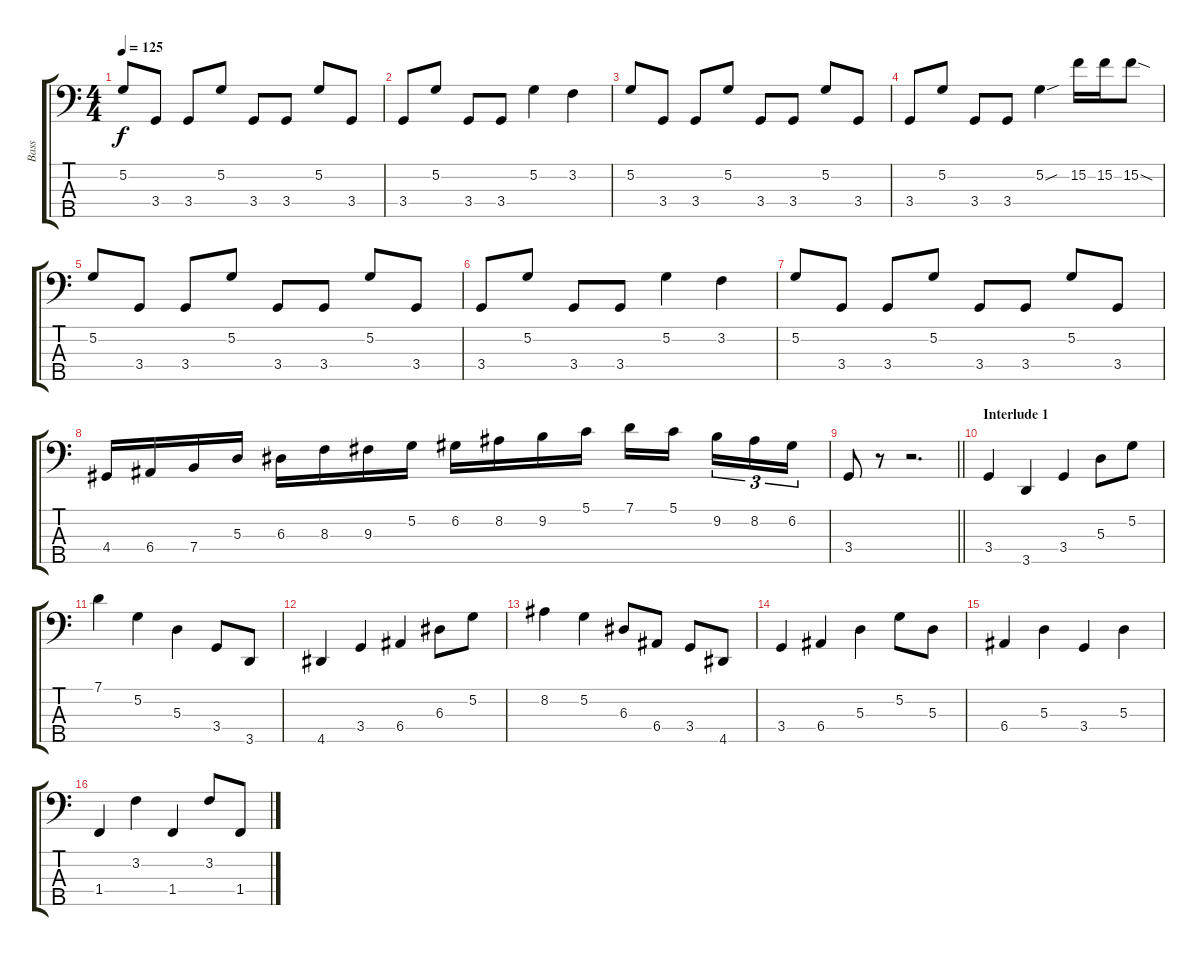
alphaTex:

\track ("Bass" "Bass") {instrument electricbasspick}
\staff {score tabs}
\tuning (G2 D2 A1 E1 B0) {hide}
\ts (4 4)
\tempo 125
\clef f4
\ks c
5.2.8{dy f} 3.4.8 3.4.8 5.2.8 3.4.8 3.4.8 5.2.8 3.4.8 |
3.4.8 5.2.8 3.4.8 3.4.8 5.2.4 3.2.4 |
5.2.8 3.4.8 3.4.8 5.2.8 3.4.8 3.4.8 5.2.8 3.4.8 |
3.4.8 5.2.8 3.4.8 3.4.8 5.2{sou}.4 15.2.16 15.2.16 15.2{sod}.8 |
5.2.8 3.4.8 3.4.8 5.2.8 3.4.8 3.4.8 5.2.8 3.4.8 |
3.4.8 5.2.8 3.4.8 3.4.8 5.2.4 3.2.4 |
5.2.8 3.4.8 3.4.8 5.2.8 3.4.8 3.4.8 5.2.8 3.4.8 |
4.4.16 6.4.16 7.4.16 5.3.16 6.3.16 8.3.16 9.3.16 5.2.16 6.2.16 8.2.16 9.2.16 5.1.16 7.1.16 5.1.16{beam splitsecondary} 9.2.16{tu (3 2)} 8.2.16{tu (3 2)} 6.2.16{tu (3 2)} |
\barLineRight lightlight
3.4.8 r.8 r.2{d} |
\section ("" "Interlude 1")
3.4.4 3.5.4 3.4.4 5.3.8 5.2.8 |
7.1.4 5.2.4 5.3.4 3.4.8 3.5.8 |
4.5.4 3.4.4 6.4.4 6.3.8 5.2.8 |
8.2.4 5.2.4 6.3.8 6.4.8 3.4.8 4.5.8 |
3.4.4 6.4.4 5.3.4 5.2.8 5.3.8 |
6.4.4 5.3.4 3.4.4 5.3.4 |
1.4.4 3.2.4 1.4.4 3.2.8 1.4.8
